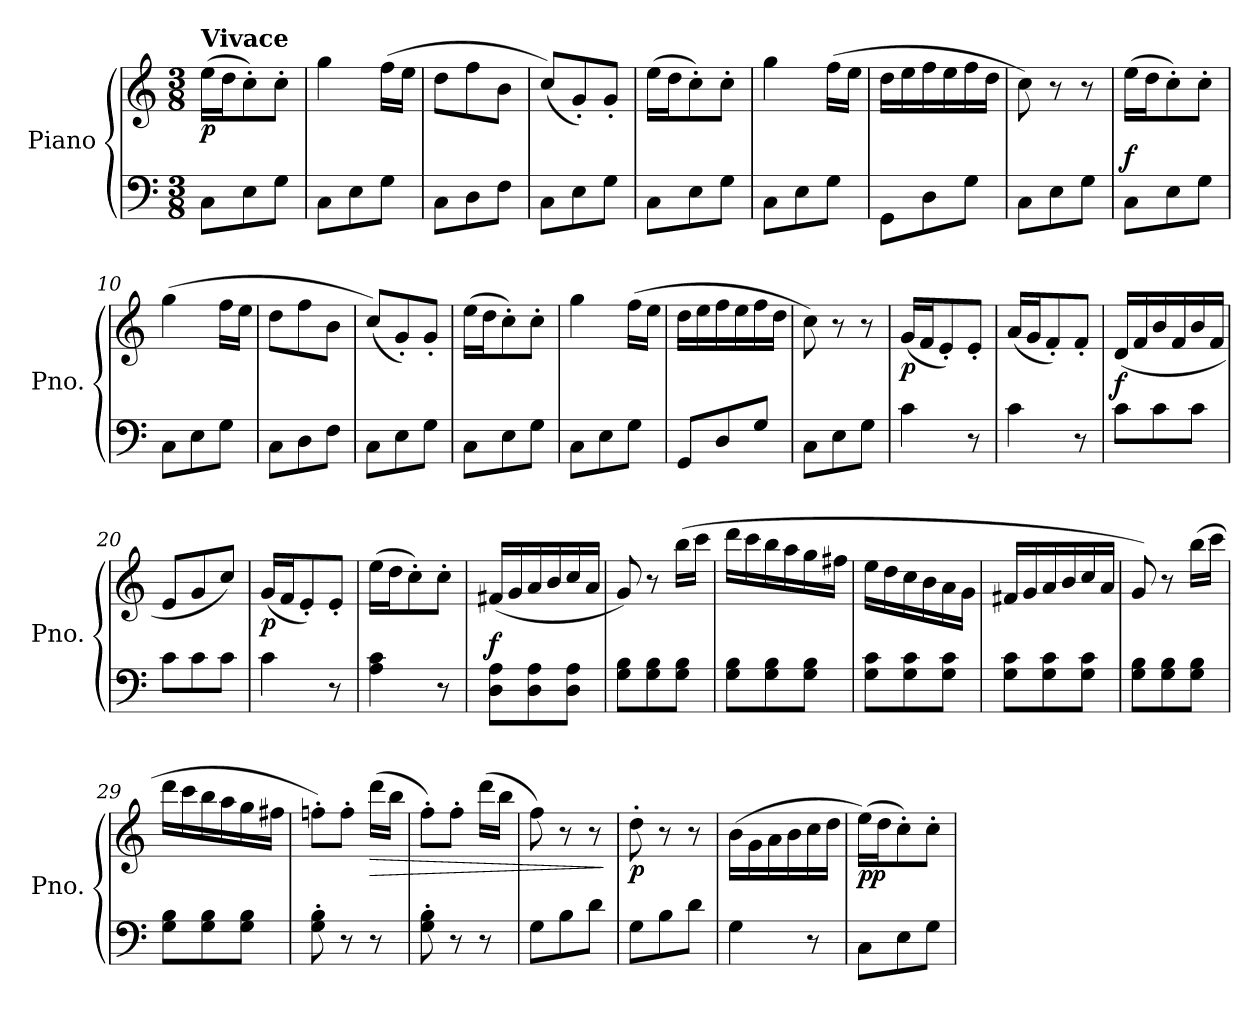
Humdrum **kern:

**kern	**kern	**dynam
*part1	*part1	*part1
*staff2	*staff1	*staff1/2
*I"Piano	*	*
*I'Pno.	*	*
*clefF4	*clefG2	*
*k[]	*k[]	*
*M3/8	*M3/8	*
*MM125	*MM125	*
=1	=1	=1
!	!LO:TX:a:B:t=Vivace	!
!	!	!LO:DY:b
8C\L	(16ee\LL	p
.	16dd\J	.
8E\	8cc'\)	.
8G\J	8cc'\J	.
=2	=2	=2
8C\L	4gg\	.
8E\	.	.
8G\J	(16ff\LL	.
.	16ee\JJ	.
=3	=3	=3
8C\L	8dd\L	.
8D\	8ff\	.
8F\J	8b\J	.
=4	=4	=4
8C\L	(8cc/L)	.
8E\	8g'/)	.
8G\J	8g'/J	.
=5	=5	=5
8C\L	(16ee\LL	.
.	16dd\J	.
8E\	8cc'\)	.
8G\J	8cc'\J	.
=6	=6	=6
8C\L	4gg\	.
8E\	.	.
8G\J	(16ff\LL	.
.	16ee\JJ	.
=7	=7	=7
8GG\L	16dd\LL	.
.	16ee\	.
8D\	16ff\	.
.	16ee\	.
8G\J	16ff\	.
.	16dd\JJ	.
=8	=8	=8
8C\L	8cc\)	.
8E\	8r	.
8G\J	8r	.
=9	=9	=9
!	!	!LO:DY:a=2
8C\L	(16ee\LL	f
.	16dd\J	.
8E\	8cc'\)	.
8G\J	8cc'\J	.
=10	=10	=10
8C\L	(4gg\	.
8E\	.	.
8G\J	16ff\LL	.
.	16ee\JJ	.
!!LO:LB:g=z
=11	=11	=11
8C\L	8dd\L	.
8D\	8ff\	.
8F\J	8b\J	.
=12	=12	=12
8C\L	(8cc/L)	.
8E\	8g'/)	.
8G\J	8g'/J	.
=13	=13	=13
8C\L	(16ee\LL	.
.	16dd\J	.
8E\	8cc'\)	.
8G\J	8cc'\J	.
=14	=14	=14
8C\L	4gg\	.
8E\	.	.
8G\J	(16ff\LL	.
.	16ee\JJ	.
=15	=15	=15
8GG/L	16dd\LL	.
.	16ee\	.
8D/	16ff\	.
.	16ee\	.
8G/J	16ff\	.
.	16dd\JJ	.
=16	=16	=16
8C\L	8cc\)	.
8E\	8r	.
8G\J	8r	.
=17	=17	=17
!	!	!LO:DY:b
4c\	(16g/LL	p
.	16f/J	.
.	8e'/)	.
8r	8e'/J	.
=18	=18	=18
4c\	(16a/LL	.
.	16g/J	.
.	8f'/)	.
8r	8f'/J	.
=19	=19	=19
!	!	!LO:DY:b
8c\L	(16d/LL	f
.	16f/	.
8c\	16b/	.
.	16f/	.
8c\J	16b/	.
.	16f/JJ	.
=20	=20	=20
8c\L	8e/L	.
8c\	8g/	.
8c\J	8cc/J)	.
!!LO:LB:g=z
=21	=21	=21
!	!	!LO:DY:b
4c\	(16g/LL	p
.	16f/J	.
.	8e'/)	.
8r	8e'/J	.
=22	=22	=22
4A\ 4c\	(16ee\LL	.
.	16dd\J	.
.	8cc'\)	.
8r	8cc'\J	.
=23	=23	=23
!	!	!LO:DY:a=2
8D\ 8A\L	(16f#X/LL	f
.	16g/	.
8D\ 8A\	16a/	.
.	16b/	.
8D\ 8A\J	16cc/	.
.	16a/JJ	.
=24	=24	=24
8G\ 8B\L	8g/)	.
8G\ 8B\	8r	.
8G\ 8B\J	(16bb\LL	.
.	16ccc\JJ	.
=25	=25	=25
8G\ 8B\L	16ddd\LL	.
.	16ccc\	.
8G\ 8B\	16bb\	.
.	16aa\	.
8G\ 8B\J	16gg\	.
.	16ff#X\JJ	.
=26	=26	=26
8G\ 8c\L	16ee\LL	.
.	16dd\	.
8G\ 8c\	16cc\	.
.	16b\	.
8G\ 8c\J	16a\	.
.	16g\JJ	.
=27	=27	=27
8G\ 8c\L	16f#X/LL	.
.	16g/	.
8G\ 8c\	16a/	.
.	16b/	.
8G\ 8c\J	16cc/	.
.	16a/JJ	.
=28	=28	=28
8G\ 8B\L	8g/)	.
8G\ 8B\	8r	.
8G\ 8B\J	(16bb\LL	.
.	16ccc\JJ	.
!!LO:LB:g=z
=29	=29	=29
8G\ 8B\L	16ddd\LL	.
.	16ccc\	.
8G\ 8B\	16bb\	.
.	16aa\	.
8G\ 8B\J	16gg\	.
.	16ff#X\JJ	.
=30	=30	=30
8G\' 8B\'	8ffn'\L)	.
8r	8ff'\J	.
!	!	!LO:HP:b
8r	(16ddd\LL	>
.	16bb\JJ	.
=31	=31	=31
8G\' 8B\'	8ff'\L)	.
8r	8ff'\J	.
8r	(16ddd\LL	.
.	16bb\JJ	.
=32	=32	=32
8G\L	8ff\)	.
8B\	8r	.
8d\J	8r	.
.	.	]
=33	=33	=33
!	!	!LO:DY:b
8G\L	8dd'\	p
8B\	8r	.
8d\J	8r	.
=34	=34	=34
4G\	(16b\LL	.
.	16g\	.
.	16a\	.
.	16b\	.
8r	16cc\	.
.	16dd\JJ	.
=35	=35	=35
!	!	!LO:DY:b
8C\L	(16ee\LL)	pp
.	16dd\J	.
8E\	8cc'\)	.
8G\J	8cc'\J	.
=	=	=
*-	*-	*-
